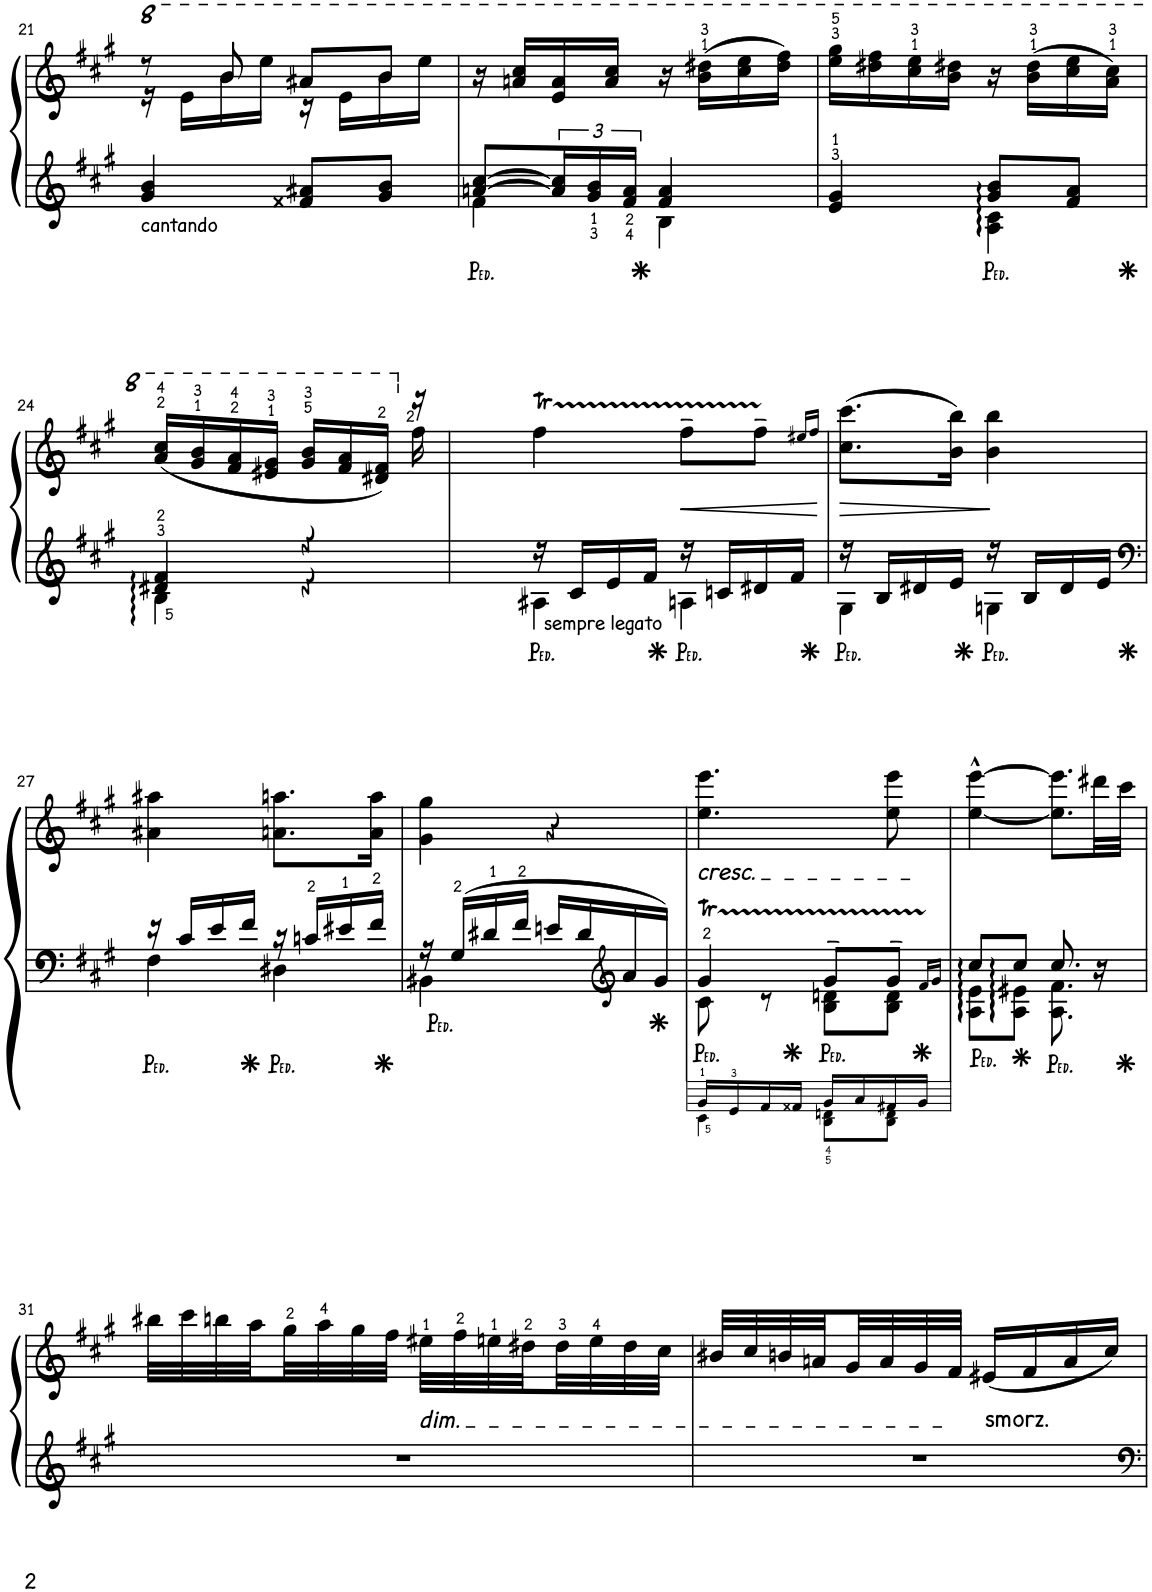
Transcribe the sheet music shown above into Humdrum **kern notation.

**kern	**kern	**kern	**dynam
*part1	*part1	*part1	*part1
*staff3	*staff2	*staff1	*staff1/2/3
*I"Piano	*	*	*
*I'Pno.	*	*	*
!!LO:PB:g=z
*clefG2	*clefG2	*clefG2	*
*k[f#c#g#]	*k[f#c#g#]	*k[f#c#g#]	*
*M2/4	*M2/4	*M2/4	*
*	*	*8va	*
=21	=21	=21	=21
*	*	*^	*
!	!LO:TX:b:t=cantando	!	!	!
2r	4g#/ 4b/	8r	16r	.
.	.	.	16ee\LL	.
.	.	8bb/	16bb\	.
.	.	.	16eee\JJ	.
.	8f##X/ 8a#X/L	8aa#X/L	16r	.
.	.	.	16ee\LL	.
.	8g#/ 8b/J	8bb/J	16bb\	.
.	.	.	16eee\JJ	.
*	*	*v	*v	*
=22	=22	=22	=22
*	*^	*	*
2r	[8an/ [8cc#/L	4f#\	16r	.
.	.	.	16aan/ 16ccc#/LL	.
.	24a/] 24cc#/]L	.	16ee/ 16aa/	.
.	24g#/<< 24b/<<	.	.	.
.	.	.	16aa/ 16ccc#/JJ	.
.	24f#/<< 24a/<<JJ	.	.	.
.	4f#/ 4a/	4B\	16r	.
.	.	.	(16bb\ 16ddd#X\LL	.
.	.	.	16ccc#\ 16eee\	.
.	.	.	16ddd#\ 16fff#\JJ)	.
=23	=23	=23	=23	=23
2r	4e/ 4g#/	4ryy	16eee\ 16ggg#\LL	.
.	.	.	16ddd#X\ 16fff#\	.
.	.	.	16ccc#\ 16eee\	.
.	.	.	16bb\ 16ddd#X\JJ	.
.	8g#/ 8b/L	4A\ 4c#\	16r	.
.	.	.	(16bb\ 16ddd#\LL	.
.	8f#/ 8a/J	.	16ccc#\ 16eee\	.
.	.	.	16aa\ 16ccc#\JJ)	.
!!LO:LB:g=z
=24	=24	=24	=24	=24
*	*	*	*^	*
2r	4d#X/ 4f#/	4B\	(16aa/ 16ccc#/LL	4..ryy	.
.	.	.	16gg#/ 16bb/	.	.
.	.	.	16ff#/ 16aa/	.	.
.	.	.	16ee#X/ 16gg#/JJ	.	.
.	4r	4r	16gg#/ 16bb/LL	.	.
.	.	.	16ff#/ 16aa/	.	.
.	.	.	16dd#X/ 16ff#/JJ)	.	.
*	*	*	*X8va	*	*
.	.	.	16r	16ff#>\	.
=25	=25	=25	=25	=25	=25
!	!LO:TX:b:t=sempre legato	!	!	!	!
*	*	*	*v	*v	*
2r	16r	4A#X\	4ff#T\	.
.	16c#/LL	.	.	.
.	16e/	.	.	.
.	16f#/JJ	.	.	.
!	!	!	!	!LO:HP:b
.	16r	4An\	8ff#TTT~\L	<
.	16cn/LL	.	.	.
.	16d#X/	.	8ff#~\J	.
.	16f#/JJ	.	.	.
*	*v	*v	*	*
.	.	16qee#X/LL	.
.	.	16qff#/JJ	.
.	.	.	[
=26	=26	=26	=26
*	*^	*	*
!	!	!	!	!LO:HP:b
2r	16r	4G#\	(8.cc#\ 8.ccc#\L	>
.	16B/LL	.	.	.
.	16d#X/	.	.	.
.	16e/JJ	.	16b\ 16bb\Jk)	.
.	16r	4Gn\	4b\ 4bb\	]
.	16B/LL	.	.	.
.	16d#/	.	.	.
.	16e/JJ	.	.	.
!!LO:LB:g=z
=27	=27	=27	=27	=27
*	*clefF4	*	*	*
2r	16r	4F#\	4a#X\ 4aa#X\	.
.	16c#/LL	.	.	.
.	16e/	.	.	.
.	16f#/JJ	.	.	.
.	16r	4D#X\	8.an\ 8.aan\L	.
.	16cn/LL	.	.	.
.	16e#X/	.	.	.
.	16f#/JJ	.	16a\ 16aa\Jk	.
=28	=28	=28	=28	=28
4r	16r	4BB#X\	4g#\ 4gg#\	.
.	16G#/LL	.	.	.
.	16d#X/	.	.	.
.	16f#/JJ	.	.	.
4r	16en/LL	4ryy	4r	.
.	16d#/	.	.	.
*	*clefG2	*	*	*
.	16a/	.	.	.
.	16g#/JJ	.	.	.
=29	=29	=29	=29	=29
*^	*	*	*	*
!	!	!	!	!LO:TX:b:i:t=cresc.	!
4c#\	16g#/LL	4g#t/	8c#\	4.ee\ 4.eee\	.
.	16e/	.	.	.	.
.	16f#/	.	8r	.	.
.	16f##X/JJ	.	.	.	.
8B\ 8dn\L	16g#/LL	8g#~/L	8B\ 8dn\L	.	.
.	16a/	.	.	.	.
8B\ 8d\J	16f#X/	8g#~/J	8B\ 8d\J	8ee\ 8eee\	.
.	16g#/JJ	.	.	.	.
*v	*v	*	*	*	*
.	16qf#/LL	.	.	.
.	16qg#/JJ	.	.	.
=30	=30	=30	=30	=30
2r	8cc#/L	8A\ 8e\L	[4ee\^^ [4eee\^^	.
.	8cc#/J	8A\ 8e#X\J	.	.
.	8.cc#/	8.A\ 8.f#\	8.ee\] 8.eee\]L	.
.	16r	16ryy	32ddd#X\LL	.
.	.	.	32ccc#\JJJ	.
*	*v	*v	*	*
!!LO:LB:g=z
=31	=31	=31	=31
2r	2r	32bb#X\LLL	.
.	.	32ccc#\	.
.	.	32bbn\	.
.	.	32aa\	.
.	.	32gg#\	.
.	.	32aa\	.
.	.	32gg#\	.
.	.	32ff#\JJJ	.
!	!	!LO:TX:b:i:t=dim.	!
.	.	32ee#X\LLL	.
.	.	32ff#\	.
.	.	32een\	.
.	.	32dd#X\	.
.	.	32dd#\	.
.	.	32ee\	.
.	.	32dd#\	.
.	.	32cc#\JJJ	.
=32	=32	=32	=32
2r	2r	32b#X/LLL	.
.	.	32cc#/	.
.	.	32bn/	.
.	.	32an/	.
.	.	32g#/	.
.	.	32a/	.
.	.	32g#/	.
.	.	32f#/JJJ	.
!	!	!LO:TX:b:t=smorz.	!
.	.	(16e#X/LL	.
.	.	16f#/	.
.	.	16a/	.
.	.	16cc#/JJ)	.
=	=	=	=
*-	*-	*-	*-
